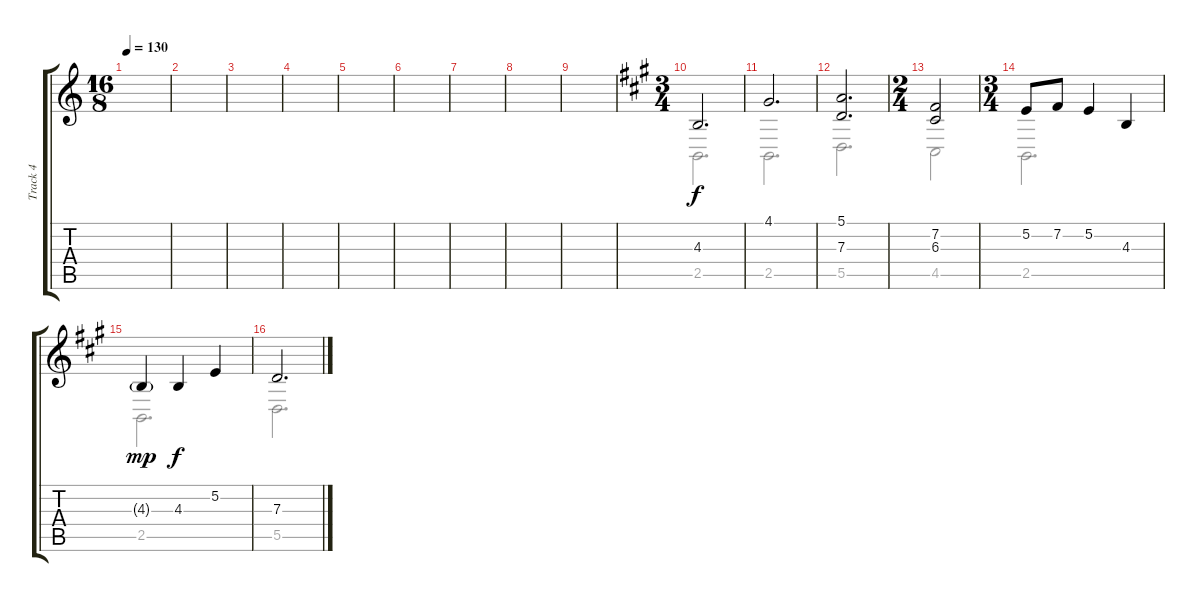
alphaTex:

\track ("Track 4" "Track 4") {instrument pad7halo bank 255}
\staff {score tabs}
\tuning (E4 B3 G3 D3 A2 E2) {hide}
\voice
\ts (16 8)
\tempo 130
\clef g2
\ks c
|
|
|
|
|
|
|
|
|
\ts (3 4)
\ks a
4.3.2{d} |
4.1.2{d} |
(5.1 7.3).2{d} |
\ts (2 4)
(7.2 6.3).2 |
\ts (3 4)
5.2.8 7.2.8 5.2.4 4.3.4 |
4.3{g}.4{dy mp} 4.3.4{dy f} 5.2.4 |
7.3.2{d}
\voice
\clef g2
\ottava regular
\simile none
\ks c
|
|
|
|
|
|
|
|
|
\ks a
2.5.2{d} |
2.5.2{d} |
5.5.2{d} |
4.5.2 |
2.5.2{d} |
2.5.2{d} |
5.5.2{d}
